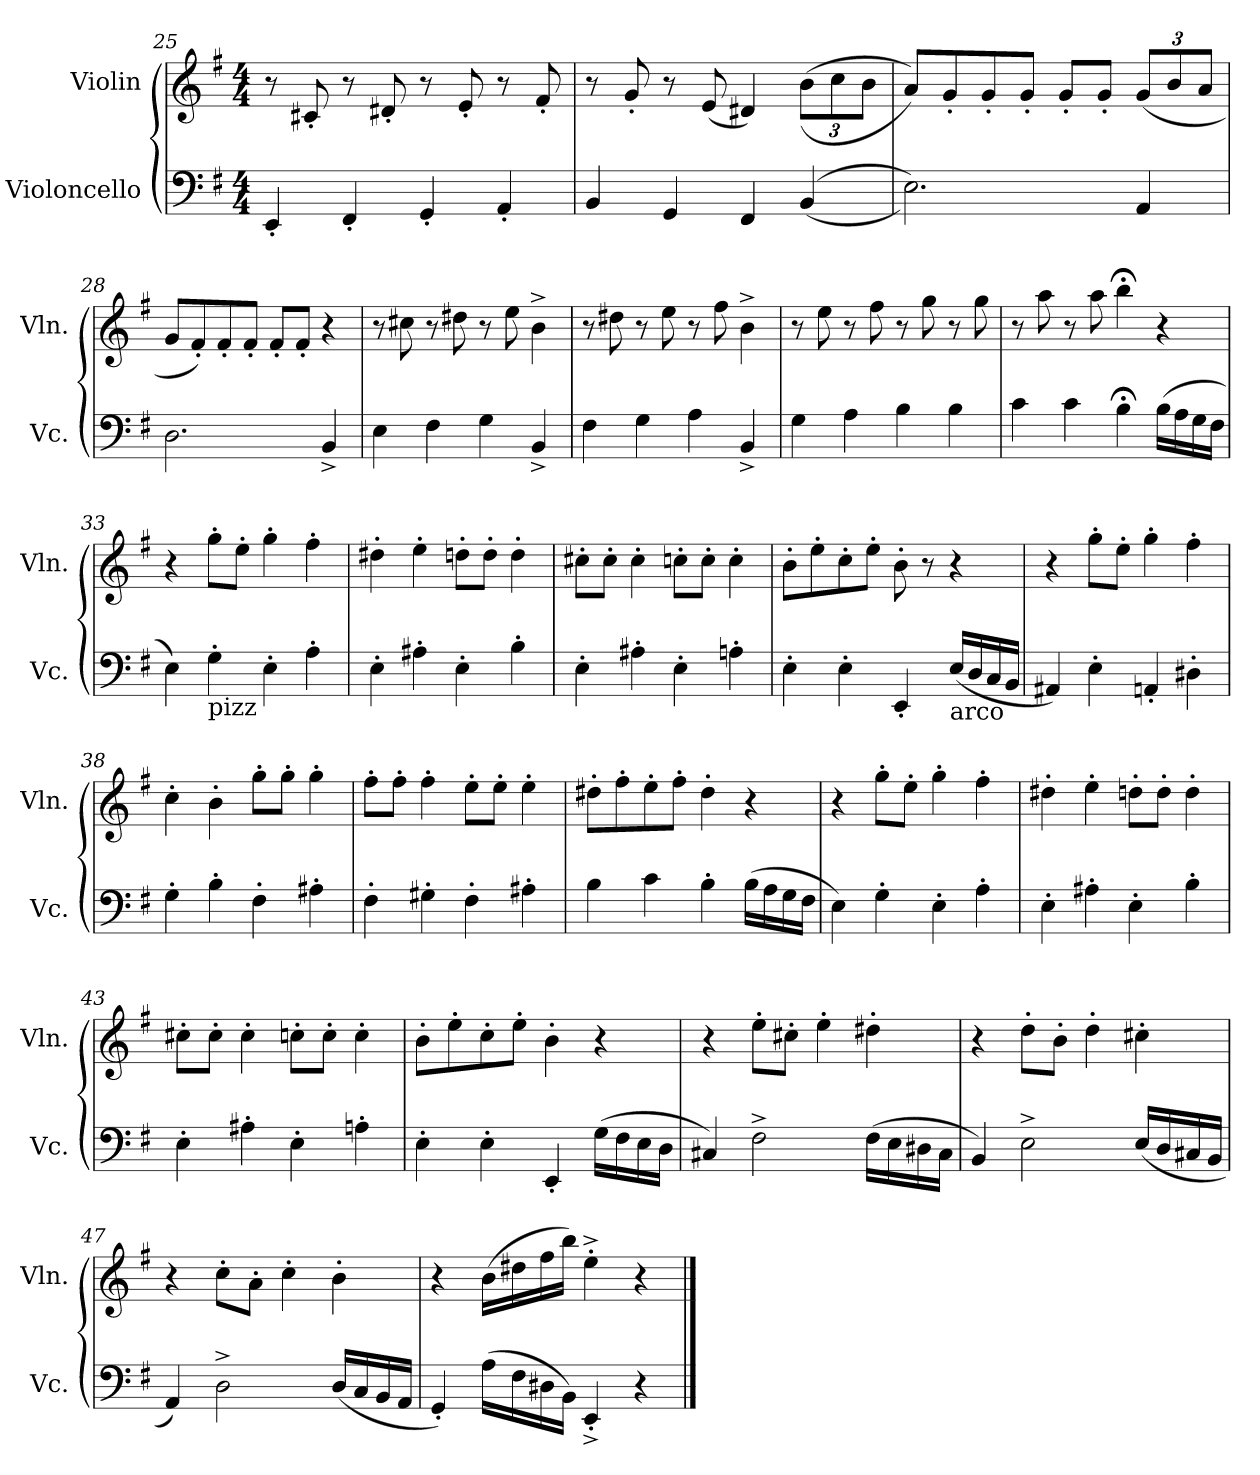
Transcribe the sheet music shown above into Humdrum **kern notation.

**kern	**kern
*part2	*part1
*staff2	*staff1
*I"Violoncello	*I"Violin
*I'Vc.	*I'Vln.
*clefF4	*clefG2
*k[f#]	*k[f#]
*M4/4	*M4/4
=25	=25
4EE'/	8r
.	8c#X'/
4FF#'/	8r
.	8d#X'/
4GG'/	8r
.	8e'/
4AA'/	8r
.	8f#'/
!!LO:PB:g=z
=26	=26
4BB/	8r
.	8g'/
4GG/	8r
.	(<8e/
4FF#/	4d#X/)
*	*Xbrackettup
(>(>4BB/	(>(>12b\L
.	12cc\
.	12b\J
=27	=27
2.E\))	8a/L))
.	8g'/
.	8g'/
.	8g'/J
.	8g'/L
.	8g'/J
4AA/	(<12g/L
.	12b/
.	12a/J
=28	=28
2.D\	8g/L
.	8f#'/)
.	8f#'/
.	8f#'/J
.	8f#'/L
.	8f#'/J
4BB^/	4r
=29	=29
4E\	8r
.	8cc#X\
4F#\	8r
.	8dd#X\
4G\	8r
.	8ee\
4BB^/	4b^\
!!LO:LB:g=z
=30	=30
4F#\	8r
.	8dd#X\
4G\	8r
.	8ee\
4A\	8r
.	8ff#\
4BB^/	4b^\
=31	=31
4G\	8r
.	8ee\
4A\	8r
.	8ff#\
4B\	8r
.	8gg\
4B\	8r
.	8gg\
=32	=32
4c\	8r
.	8aa\
4c\	8r
.	8aa\
4B;<\	4bb;<\
(>16B\LL	4r
16A\	.
16G\	.
16F#\JJ	.
=33	=33
4E\)	4r
!LO:TX:b:t=pizz	!
4G'\	8gg'\L
.	8ee'\J
4E'\	4gg'\
4A'\	4ff#'\
!!LO:LB:g=z
=34	=34
4E'\	4dd#X'\
4A#X'\	4ee'\
4E'\	8ddn'\L
.	8dd'\J
4B'\	4dd'\
=35	=35
4E'\	8cc#X'\L
.	8cc#'\J
4A#X'\	4cc#'\
4E'\	8ccn'\L
.	8cc'\J
4An'\	4cc'\
=36	=36
4E'\	8b'\L
.	8ee'\
4E'\	8cc'\
.	8ee'\J
4EE'/	8b'\
.	8r
!LO:TX:b:t=arco	!
(<16E/LL	4r
16D/	.
16C/	.
16BB/JJ	.
=37	=37
4AA#X/)	4r
4E'\	8gg'\L
.	8ee'\J
4AAn'/	4gg'\
4D#X'\	4ff#'\
!!LO:LB:g=z
=38	=38
4G'\	4cc'\
4B'\	4b'\
4F#'\	8gg'\L
.	8gg'\J
4A#X'\	4gg'\
=39	=39
4F#'\	8ff#'\L
.	8ff#'\J
4G#X'\	4ff#'\
4F#'\	8ee'\L
.	8ee'\J
4A#X'\	4ee'\
=40	=40
4B\	8dd#X'\L
.	8ff#'\
4c\	8ee'\
.	8ff#'\J
4B'\	4dd#'\
(>16B\LL	4r
16A\	.
16G\	.
16F#\JJ	.
=41	=41
4E\)	4r
4G'\	8gg'\L
.	8ee'\J
4E'\	4gg'\
4A'\	4ff#'\
!!LO:LB:g=z
=42	=42
4E'\	4dd#X'\
4A#X'\	4ee'\
4E'\	8ddn'\L
.	8dd'\J
4B'\	4dd'\
=43	=43
4E'\	8cc#X'\L
.	8cc#'\J
4A#X'\	4cc#'\
4E'\	8ccn'\L
.	8cc'\J
4An'\	4cc'\
=44	=44
4E'\	8b'\L
.	8ee'\
4E'\	8cc'\
.	8ee'\J
4EE'/	4b'\
(>16G\LL	4r
16F#\	.
16E\	.
16D\JJ	.
=45	=45
4C#X/)	4r
2F#^\	8ee'\L
.	8cc#X'\J
.	4ee'\
(>16F#\LL	4dd#X'\
16E\	.
16D#X\	.
16C#\JJ	.
!!LO:LB:g=z
=46	=46
4BB/)	4r
2E^\	8dd'\L
.	8b'\J
.	4dd'\
(<16E/LL	4cc#X'\
16D/	.
16C#X/	.
16BB/JJ	.
=47	=47
4AA/)	4r
2D^\	8cc'\L
.	8a'\J
.	4cc'\
(<16D/LL	4b'\
16C/	.
16BB/	.
16AA/JJ	.
=48	=48
4GG'/)	4r
(>16A\LL	(>16b\LL
16F#\	16dd#X\
16D#X\	16ff#\
16BB\JJ)	16bb\JJ)
4EE'^/	4ee'^\
4r	4r
==	==
*-	*-
